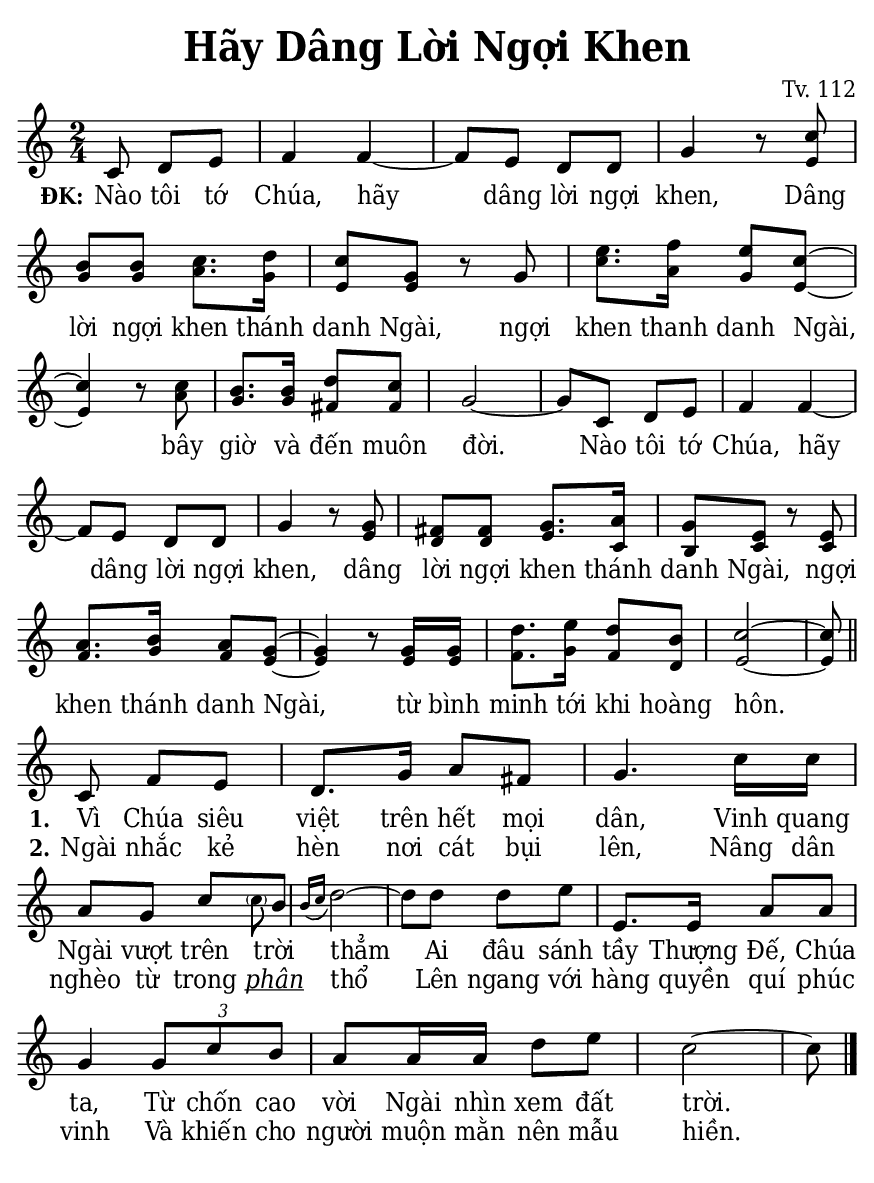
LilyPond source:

% Cài đặt chung\
\version "2.22.1"
\include "english.ly"

\header {
  title = \markup { \fontsize #1 "Hãy Dâng Lời Ngợi Khen" }
  composer = "Tv. 112"
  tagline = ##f
}

% Nhạc phiên khúc
nhacPhienKhucSop = \relative c' {
  \partial 4. c8 d e |
  f4 f ~ |
  f8 e d d |
  g4 r8 c |
  b b c8. d16 |
  c8 g r g |
  e'8. f16 e8 c ~ |
  c4 r8 c |
  b8. b16 d8 c |
  g2 ~ |
  g8 c, d e |
  f4 f ~ |
  f8 e d d |
  g4 r8 g |
  fs fs g8. a16 |
  g8 e r e |
  a8. b16 a8 g ~ |
  g4 r8 g16 g |
  d'8. e16 d8 b |
  c2 ~ |
  c8 \bar "||" \break
  
  c, f e |
  d8. g16 a8 fs |
  g4. c16 c |
  a8 g \once \stemUp c
  <<
    {
      \voiceOne
      b
    }
    \new Voice = "splitpart" {
      \voiceTwo
      \once \override NoteColumn.force-hshift = #-1.5
      \tweak font-size #-2
      \parenthesize
      c
    }
  >>
  \oneVoice
  \slashedGrace { b16 (c } d2) ~ |
  d8 d d e |
  e,8. e16 a8 a |
  g4 \tuplet 3/2 { g8 c b } |
  a a16 a d8 e |
  c2 ~ |
  c8 \bar "|."
}

nhacPhienKhucAlto = \relative c' {
  c8 d e |
  f4 f ~ |
  f8 e d d |
  g4 r8 e |
  g g a8. g16 |
  e8 e r g |
  c8. a16 g8 e ~ |
  e4 r8 a |
  g8. g16 fs8 fs |
  g2 ~ |
  g8 c, d e |
  f4 f ~ |
  f8 e d d |
  g4 r8 e |
  d d e8. c16 |
  b8 c r c |
  f8. g16 f8 e ~ |
  e4 r8 e16 e |
  f8. g16 f8 d |
  e2 ~ |
  e8
}

% Lời phiên khúc
loiPhienKhucSop = \lyrics {
  \set stanza = "ĐK:"
  Nào tôi tớ Chúa,
  hãy dâng lời ngợi khen,
  Dâng lời ngợi khen thánh danh Ngài,
  ngợi khen thanh danh Ngài,
  bây giờ và đến muôn đời.
  Nào tôi tớ Chúa,
  hãy dâng lời ngợi khen,
  dâng lời ngợi khen thánh danh Ngài,
  ngợi khen thánh danh Ngài,
  từ bình minh tới khi hoàng hôn.
  <<
    {
      \set stanza = "1."
      Vì Chúa siêu việt trên hết mọi dân,
      Vinh quang Ngài vượt trên trời thẳm
      Ai đâu sánh tầy Thượng Đế, Chúa ta,
      Từ chốn cao vời Ngài nhìn xem đất trời.
    }
    \new Lyrics {
	    \set associatedVoice = "beSop"
	    \set stanza = "2."
	    Ngài nhắc kẻ hèn nơi cát bụi lên,
	    Nâng dân nghèo từ trong
	    \markup { \italic \underline "phân" }
	    thổ
	    Lên ngang với hàng quyền quí phúc vinh
	    Và khiến cho người muộn mằn nên mẫu hiền.
    }
  >>
}

% Dàn trang
\paper {
  #(set-paper-size "a5")
  top-margin = 3\mm
  bottom-margin = 3\mm
  left-margin = 3\mm
  right-margin = 3\mm
  indent = #0
  #(define fonts
	 (make-pango-font-tree "Deja Vu Serif Condensed"
	 		       "Deja Vu Serif Condensed"
			       "Deja Vu Serif Condensed"
			       (/ 20 20)))
  print-page-number = ##f
  page-count = #1
}

TongNhip = {
  \key c \major \time 2/4
  \set Timing.beamExceptions = #'()
  \set Timing.baseMoment = #(ly:make-moment 1/4)
}

% Đổi kích thước nốt cho bè phụ
notBePhu =
#(define-music-function (font-size music) (number? ly:music?)
   (for-some-music
     (lambda (m)
       (if (music-is-of-type? m 'rhythmic-event)
           (begin
             (set! (ly:music-property m 'tweaks)
                   (cons `(font-size . ,font-size)
                         (ly:music-property m 'tweaks)))
             #t)
           #f))
     music)
   music)

\score {
  \new ChoirStaff <<
    \new Staff \with {
        \consists "Merge_rests_engraver"
        printPartCombineTexts = ##f
      }
      <<
      \new Voice \TongNhip \partCombine 
        \nhacPhienKhucSop
        \notBePhu -1 { \nhacPhienKhucAlto }
      \new NullVoice = beSop \nhacPhienKhucSop
      \new Lyrics \lyricsto beSop \loiPhienKhucSop
      >>
  >>
  \layout {
    \override Lyrics.LyricSpace.minimum-distance = #0.8
    \override Score.BarNumber.break-visibility = ##(#f #f #f)
    \override Score.SpacingSpanner.uniform-stretching = ##t
  } 
}
